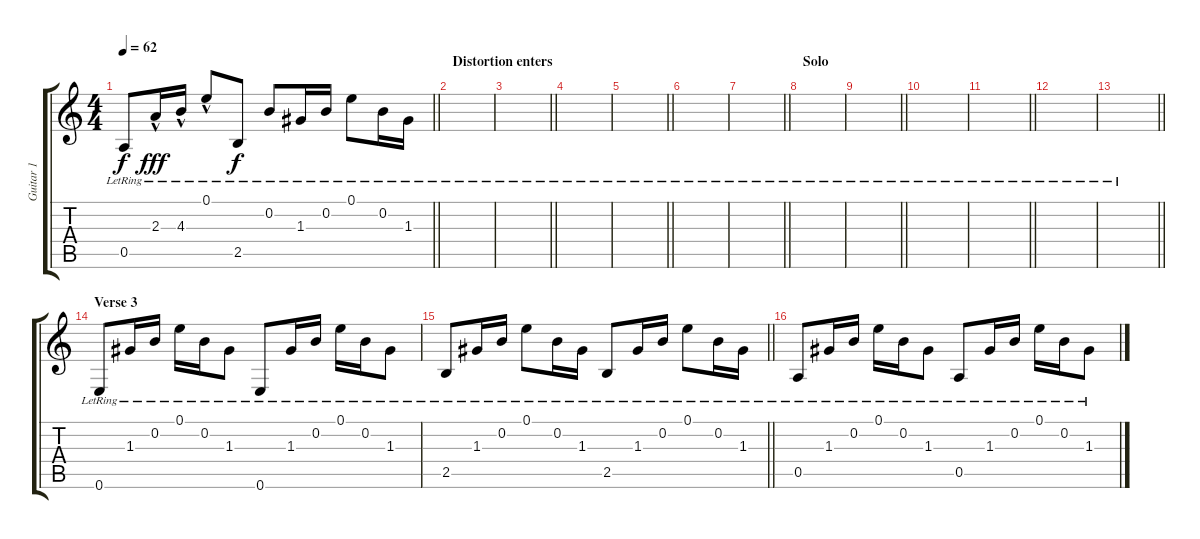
\track ("Guitar 1" "Guitar 1") {instrument electricguitarclean}
\staff {score tabs}
\tuning (E4 B3 G3 D3 A2 E2) {hide}
\ts (4 4)
\tempo 62
\clef g2
\barLineRight lightlight
\ks c
0.5{lr}.8{dy f} 2.3{hac lr}.16{dy fff} 4.3{hac lr}.16 0.1{hac lr}.8 2.5{lr}.8{dy f} 0.2{lr}.8 1.3{lr}.16 0.2{lr}.16 0.1{lr}.8 0.2{lr}.16 1.3{lr}.16 |
\section ("" "Distortion enters")
|
\barLineRight lightlight
|
|
\barLineRight lightlight
|
|
\barLineRight lightlight
|
\section ("" "Solo")
|
\barLineRight lightlight
|
|
\barLineRight lightlight
|
|
\barLineRight lightlight
|
\section ("" "Verse 3")
0.6{lr}.8 1.3{lr}.16 0.2{lr}.16 0.1{lr}.16 0.2{lr}.16 1.3{lr}.8 0.6{lr}.8 1.3{lr}.16 0.2{lr}.16 0.1{lr}.16 0.2{lr}.16 1.3{lr}.8 |
\barLineRight lightlight
2.5{lr}.8 1.3{lr}.16 0.2{lr}.16 0.1{lr}.8 0.2{lr}.16 1.3{lr}.16 2.5{lr}.8 1.3{lr}.16 0.2{lr}.16 0.1{lr}.8 0.2{lr}.16 1.3{lr}.16 |
0.5{lr}.8 1.3{lr}.16 0.2{lr}.16 0.1{lr}.16 0.2{lr}.16 1.3{lr}.8 0.5{lr}.8 1.3{lr}.16 0.2{lr}.16 0.1{lr}.16 0.2{lr}.16 1.3{lr}.8
